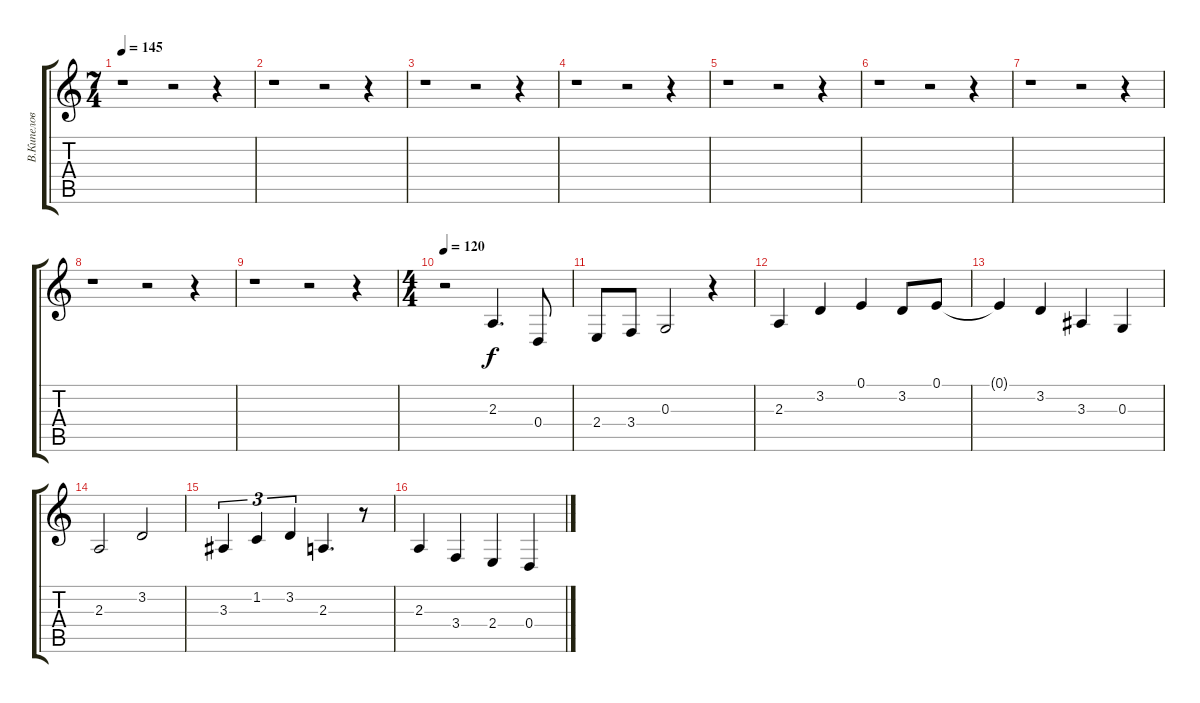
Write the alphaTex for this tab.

\track ("В.Кипелов" "В.Кипелов") {instrument lead6voice}
\staff {score tabs}
\tuning (E4 B3 G3 D3 A2 E2) {hide}
\ts (7 4)
\tempo 145
\clef g2
\ks c
r.1{dy f} r.2 r.4 |
r.1 r.2 r.4 |
r.1 r.2 r.4 |
r.1 r.2 r.4 |
r.1 r.2 r.4 |
r.1 r.2 r.4 |
r.1 r.2 r.4 |
r.1 r.2 r.4 |
r.1 r.2 r.4 |
\ts (4 4)
\tempo 120
r.2 2.3.4{d} 0.4.8 |
2.4.8 3.4.8 0.3.2 r.4 |
2.3.4 3.2.4 0.1.4 3.2.8 0.1.8 |
0.1{t}.4 3.2.4 3.3.4 0.3.4 |
2.3.2 3.2.2 |
3.3.4{tu (3 2)} 1.2.4{tu (3 2)} 3.2.4{tu (3 2)} 2.3.4{d} r.8 |
2.3.4 3.4.4 2.4.4 0.4.4
